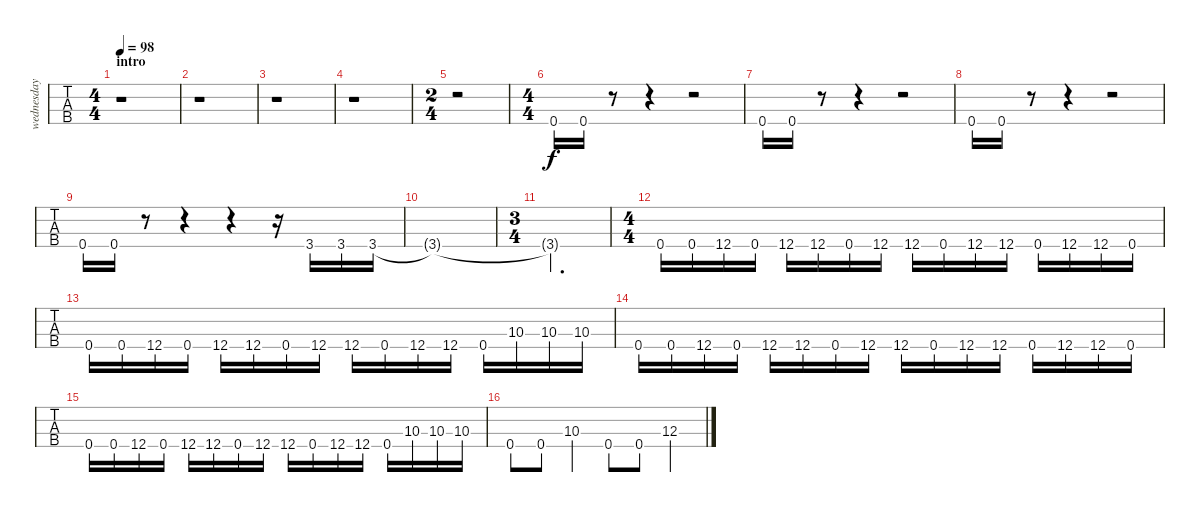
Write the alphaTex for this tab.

\track ("wednesday 13 - bass" "wednesday ") {instrument electricbasspick}
\staff {tabs}
\tuning (Eb2 Bb1 F1 C1) {hide}
\ts (4 4)
\section ("" "intro")
\tempo 98
\clef f4
\ks c
r.1{dy f instrument electricbasspick} |
r.1 |
r.1 |
r.1 |
\ts (2 4)
r.2 |
\ts (4 4)
0.4.16 0.4.16 r.8 r.4 r.2 |
0.4.16 0.4.16 r.8 r.4 r.2 |
0.4.16 0.4.16 r.8 r.4 r.2 |
0.4.16 0.4.16 r.8 r.4 r.4 r.16 3.4.16 3.4.16 3.4.16 |
3.4{t}.1 |
\ts (3 4)
3.4{t}.2{d} |
\ts (4 4)
0.4.16 0.4.16 12.4.16 0.4.16 12.4.16 12.4.16 0.4.16 12.4.16 12.4.16 0.4.16 12.4.16 12.4.16 0.4.16 12.4.16 12.4.16 0.4.16 |
0.4.16 0.4.16 12.4.16 0.4.16 12.4.16 12.4.16 0.4.16 12.4.16 12.4.16 0.4.16 12.4.16 12.4.16 0.4.16 10.3.16 10.3.16 10.3.16 |
0.4.16 0.4.16 12.4.16 0.4.16 12.4.16 12.4.16 0.4.16 12.4.16 12.4.16 0.4.16 12.4.16 12.4.16 0.4.16 12.4.16 12.4.16 0.4.16 |
0.4.16 0.4.16 12.4.16 0.4.16 12.4.16 12.4.16 0.4.16 12.4.16 12.4.16 0.4.16 12.4.16 12.4.16 0.4.16 10.3.16 10.3.16 10.3.16 |
0.4.8 0.4.8 10.3.4 0.4.8 0.4.8 12.3.4
